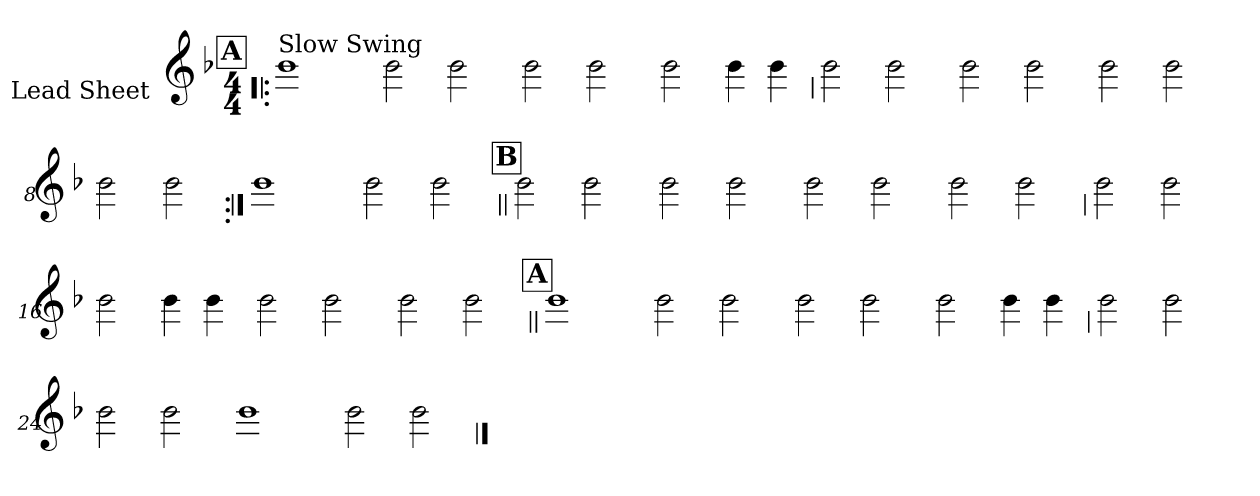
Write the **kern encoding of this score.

**kern
*part1
*staff1
*I"Lead Sheet
*stria0
*clefG2
*k[b-]
*F:
*M4/4
!!LO:REH:place=s1:a:t=A
=1!|:
!LO:TX:a:t=Slow Swing
1b-
=2-
2b-
2b-
=3-
2b-
2b-
=4-
2b-
4b-
4b-
!!LO:LB:g=z
=5
2b-
2b-
=6-
2b-
2b-
=7-
2b-
2b-
=8-
2b-
2b-
!!LO:LB:g=z
=9:|!
1b-
=10-
2b-
2b-
!!LO:LB:g=z
!!LO:REH:place=s1:a:t=B
=11||
2b-
2b-
=12-
2b-
2b-
=13-
2b-
2b-
=14-
2b-
2b-
!!LO:LB:g=z
=15
2b-
2b-
=16-
2b-
4b-
4b-
=17-
2b-
2b-
=18-
2b-
2b-
!!LO:LB:g=z
!!LO:REH:place=s1:a:t=A
=19||
1b-
=20-
2b-
2b-
=21-
2b-
2b-
=22-
2b-
4b-
4b-
!!LO:LB:g=z
=23
2b-
2b-
=24-
2b-
2b-
=25-
1b-
=26-
2b-
2b-
==
*-
